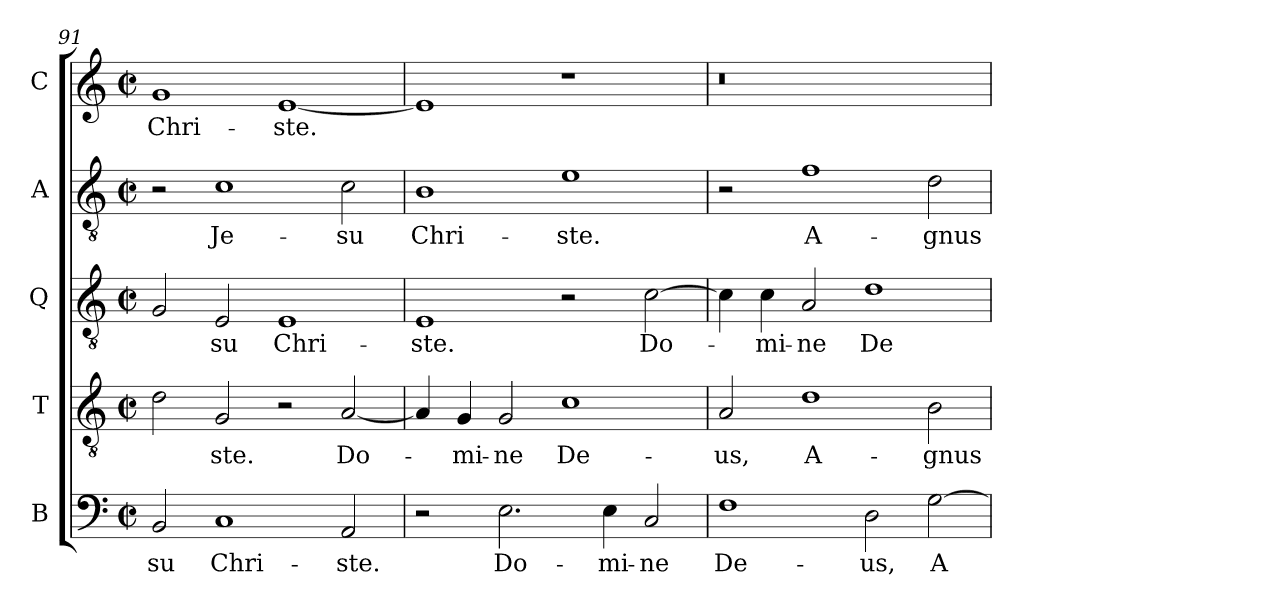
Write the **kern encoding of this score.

**kern	**text	**kern	**text	**kern	**text	**kern	**text	**kern	**text
*part5	*part5	*part4	*part4	*part3	*part3	*part2	*part2	*part1	*part1
*staff5	*staff5	*staff4	*staff4	*staff3	*staff3	*staff2	*staff2	*staff1	*staff1
*I"B	*	*I"T	*	*I"Q	*	*I"A	*	*I"C	*
*I'B	*	*I'T	*	*I'Q	*	*I'A	*	*I'C	*
!!LO:LB:g=z
*clefF4	*	*clefGv2	*	*clefGv2	*	*clefGv2	*	*clefG2	*
*M2/2	*	*M2/2	*	*M2/2	*	*M2/2	*	*M2/2	*
*met(c|)	*	*met(c|)	*	*met(c|)	*	*met(c|)	*	*met(c|)	*
=91	=91	=91	=91	=91	=91	=91	=91	=91	=91
!	!LO:LY:b:cj	!	!	!	!	!	!	!	!LO:LY:b:cj
2BB/	-su	2d\	.	2G/	.	2r	.	1g	Chri-
!	!LO:LY:b:cj	!	!LO:LY:b:cj	!	!LO:LY:b:cj	!	!LO:LY:b:cj	!	!
1C	Chri-	2G/	-ste.	2E/	-su	1c	Je-	.	.
!	!	!	!	!	!LO:LY:b:cj	!	!	!	!LO:LY:b:cj
.	.	2r	.	1E	Chri-	.	.	[<1e	-ste.
!	!LO:LY:b:cj	!	!LO:LY:b:cj	!	!	!	!LO:LY:b:cj	!	!
2AA/	-ste.	[<2A/	Do-	.	.	2c\	-su	.	.
=92	=92	=92	=92	=92	=92	=92	=92	=92	=92
!	!	!	!	!	!LO:LY:b:cj	!	!LO:LY:b:cj	!	!
2r	.	4A/]	.	1E	-ste.	1B	Chri-	1e]	.
!	!	!	!LO:LY:b	!	!	!	!	!	!
.	.	4G/	-mi-	.	.	.	.	.	.
!	!LO:LY:b:cj	!	!LO:LY:b:rj	!	!	!	!	!	!
2.E\	Do-	2G/	-ne	.	.	.	.	.	.
!	!	!	!LO:LY:b:cj	!	!	!	!LO:LY:b:cj	!	!
.	.	1c	De-	2r	.	1e	-ste.	1r	.
!	!LO:LY:b	!	!	!	!	!	!	!	!
4E\	-mi-	.	.	.	.	.	.	.	.
!	!LO:LY:b:rj	!	!	!	!LO:LY:b:cj	!	!	!	!
2C/	-ne	.	.	[>2c\	Do-	.	.	.	.
=93	=93	=93	=93	=93	=93	=93	=93	=93	=93
!	!LO:LY:b:cj	!	!LO:LY:b:cj	!	!	!	!	!	!
1F	De-	2A/	-us,	4c\]	.	2r	.	0r	.
!	!	!	!	!	!LO:LY:b	!	!	!	!
.	.	.	.	4c\	-mi-	.	.	.	.
!	!	!	!LO:LY:b:cj	!	!LO:LY:b:rj	!	!LO:LY:b:cj	!	!
.	.	1d	A-	2A/	-ne	1f	A-	.	.
!	!LO:LY:b:cj	!	!	!	!LO:LY:b:cj	!	!	!	!
2D\	-us,	.	.	1d	De-	.	.	.	.
!	!LO:LY:b:cj	!	!LO:LY:b:cj	!	!	!	!LO:LY:b:cj	!	!
[>2G\	A-	2B\	-gnus	.	.	2d\	-gnus	.	.
=	=	=	=	=	=	=	=	=	=
*-	*-	*-	*-	*-	*-	*-	*-	*-	*-
